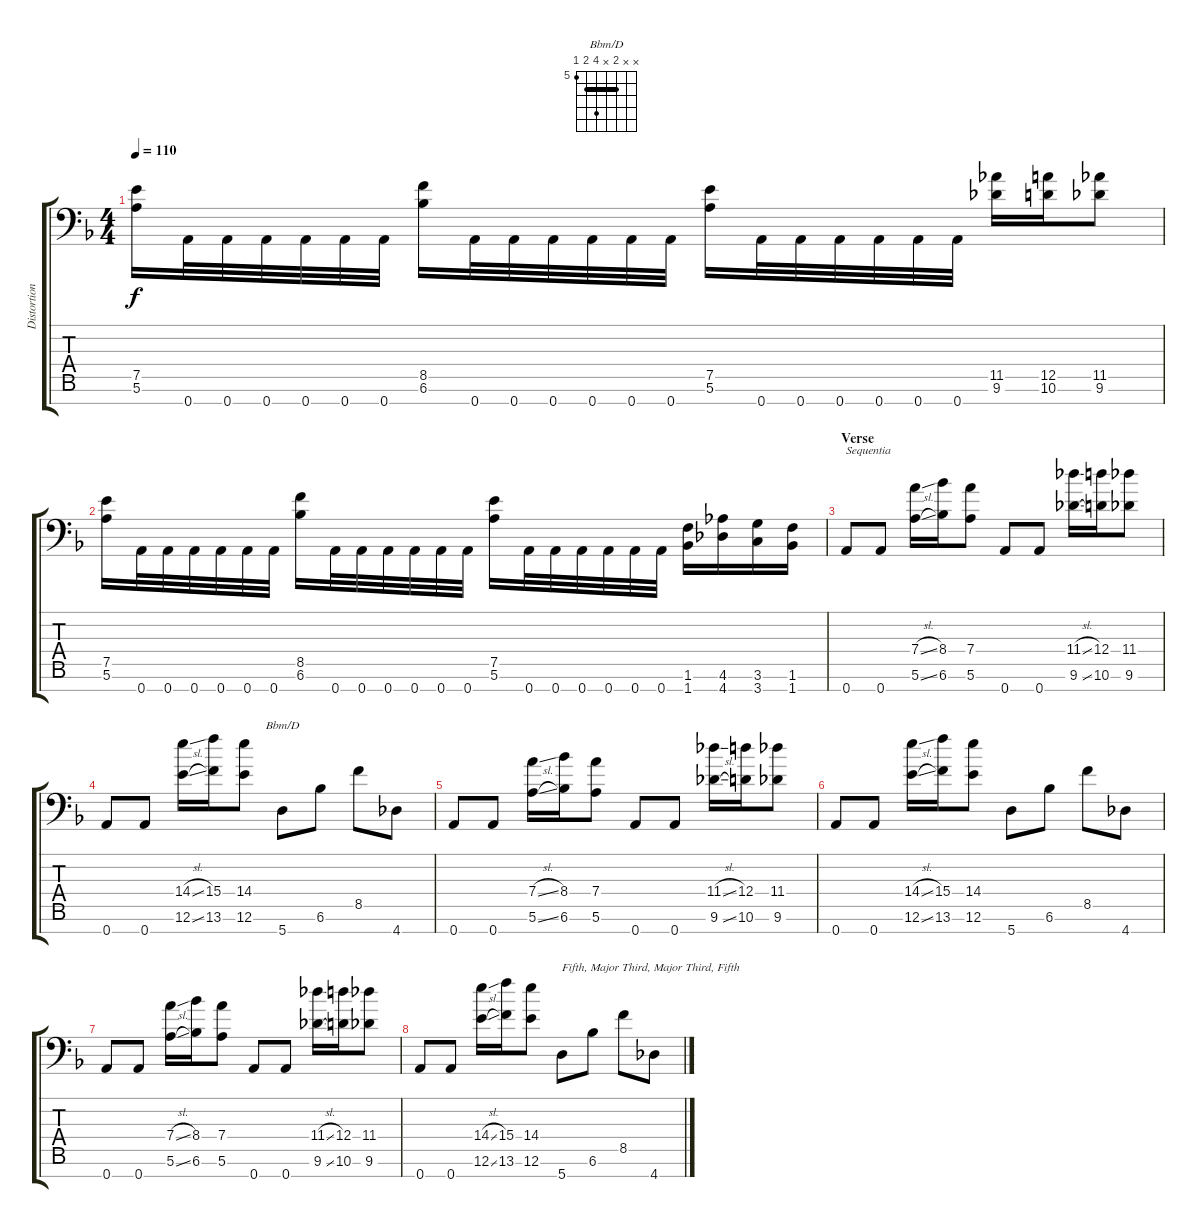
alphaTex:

\track ("Distortion Guitar 1" "Distortion") {instrument distortionguitar}
\staff {score tabs}
\tuning (E4 B3 G3 D3 A2 E2 A1) {hide}
\chord ("Bbm/D" x x 6 x 8 6 5) {firstfret 5 barre 6}
\ts (4 4)
\tempo 110
\clef f4
\ks dminor
(7.5 5.6).16{dy f} 0.7.32 0.7.32 0.7.32 0.7.32 0.7.32 0.7.32 (8.5 6.6).16 0.7.32 0.7.32 0.7.32 0.7.32 0.7.32 0.7.32 (7.5 5.6).16 0.7.32 0.7.32 0.7.32 0.7.32 0.7.32 0.7.32 (11.5 9.6).16 (12.5 10.6).16 (11.5 9.6).8 |
(7.5 5.6).16 0.7.32 0.7.32 0.7.32 0.7.32 0.7.32 0.7.32 (8.5 6.6).16 0.7.32 0.7.32 0.7.32 0.7.32 0.7.32 0.7.32 (7.5 5.6).16 0.7.32 0.7.32 0.7.32 0.7.32 0.7.32 0.7.32 (1.6 1.7).16 (4.6 4.7).16 (3.6 3.7).16 (1.6 1.7).16 |
\section ("" "Verse")
0.7.8{txt "Sequentia"} 0.7.8 (7.4{sl} 5.6{sl}).16 (8.4 6.6).16 (7.4 5.6).8 0.7.8 0.7.8 (11.4{sl} 9.6{sl}).16 (12.4 10.6).16 (11.4 9.6).8 |
0.7.8 0.7.8 (14.4{sl} 12.6{sl}).16 (15.4 13.6).16 (14.4 12.6).8 5.7.8{ch "Bbm/D"} 6.6.8 8.5.8 4.7.8 |
0.7.8 0.7.8 (7.4{sl} 5.6{sl}).16 (8.4 6.6).16 (7.4 5.6).8 0.7.8 0.7.8 (11.4{sl} 9.6{sl}).16 (12.4 10.6).16 (11.4 9.6).8 |
0.7.8 0.7.8 (14.4{sl} 12.6{sl}).16 (15.4 13.6).16 (14.4 12.6).8 5.7.8 6.6.8 8.5.8 4.7.8 |
0.7.8 0.7.8 (7.4{sl} 5.6{sl}).16 (8.4 6.6).16 (7.4 5.6).8 0.7.8 0.7.8 (11.4{sl} 9.6{sl}).16 (12.4 10.6).16 (11.4 9.6).8 |
0.7.8 0.7.8 (14.4{sl} 12.6{sl}).16 (15.4 13.6).16 (14.4 12.6).8 5.7.8{txt "Fifth, Major Third, Major Third, Fifth"} 6.6.8 8.5.8 4.7.8
